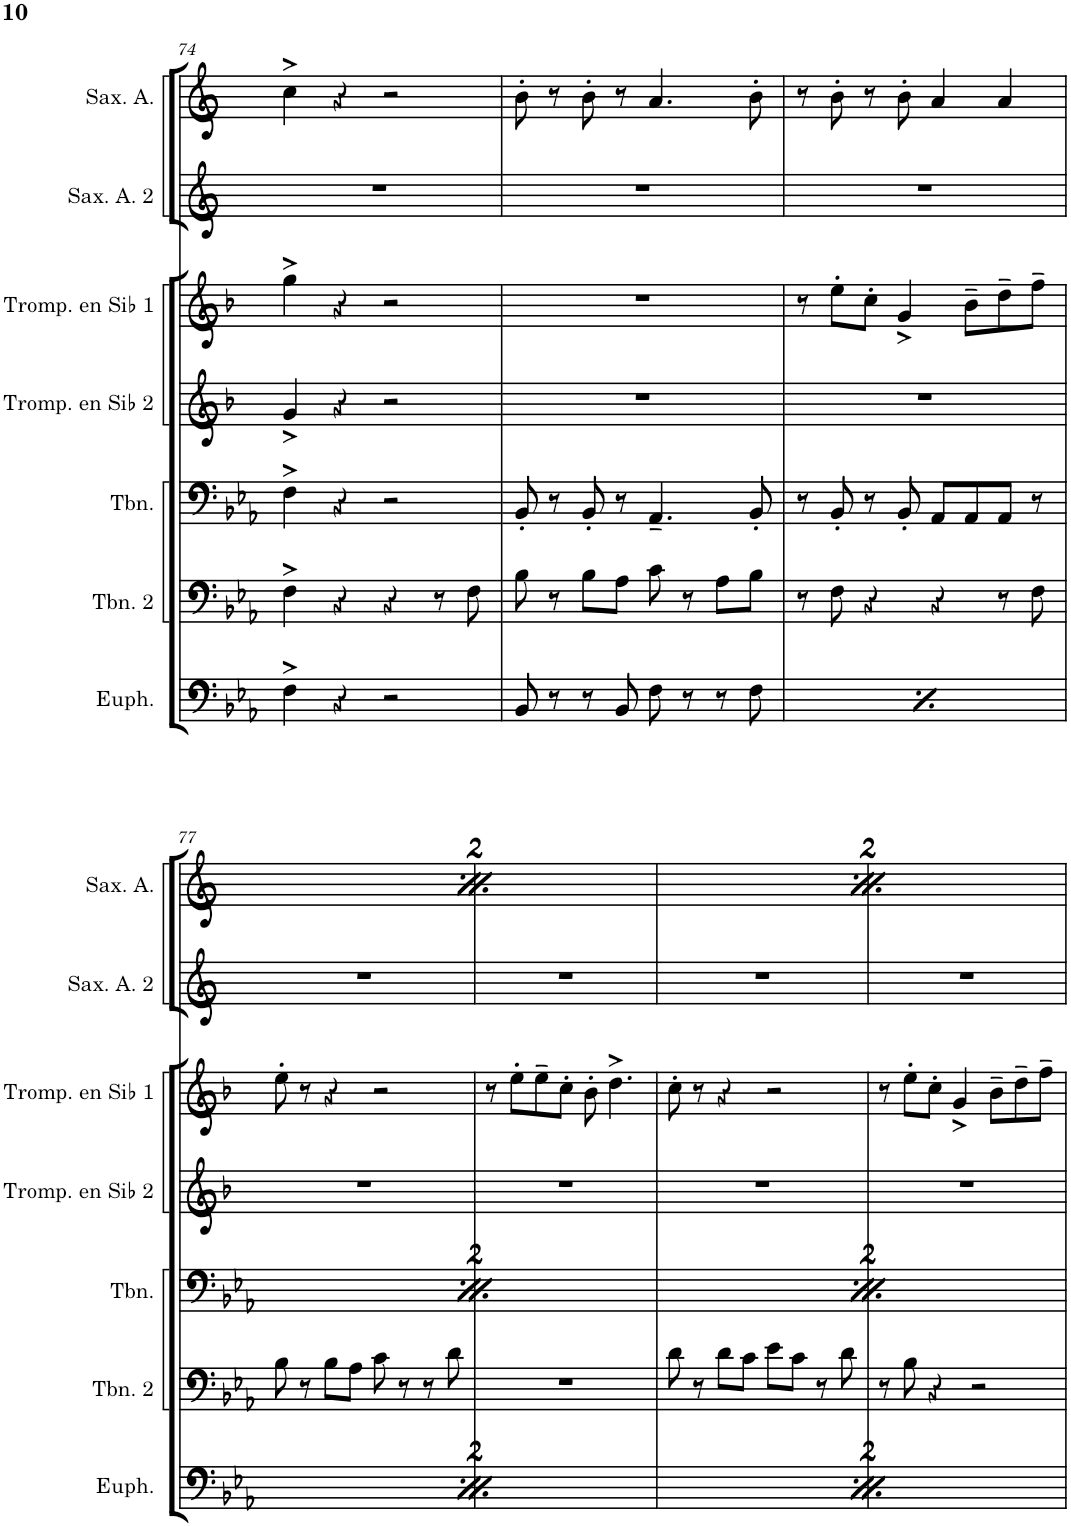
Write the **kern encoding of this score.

**kern	**kern	**kern	**kern	**kern	**kern	**kern
*part7	*part6	*part5	*part4	*part3	*part2	*part1
*staff7	*staff6	*staff5	*staff4	*staff3	*staff2	*staff1
*I"Euphonium	*I"Trombone 2	*I"Trombone	*I"Trompette en Sib 2	*I"Trompette en Sib 1	*I"Saxophone Alto 2	*I"Saxophone Alto
*I'Euph.	*I'Tbn. 2	*I'Tbn.	*I'Tromp. en Sib 2	*I'Tromp. en Sib 1	*I'Sax. A. 2	*I'Sax. A.
!!LO:PB:g=z
*clefF4	*clefF4	*clefF4	*clefG2	*clefG2	*clefG2	*clefG2
*	*	*	*Trd1c2	*Trd1c2	*Trd5c9	*Trd5c9
*k[b-e-a-]	*k[b-e-a-]	*k[b-e-a-]	*k[b-]	*k[b-]	*k[]	*k[]
*M4/4	*M4/4	*M4/4	*M4/4	*M4/4	*M4/4	*M4/4
=74	=74	=74	=74	=74	=74	=74
4F^\	4F^\	4F^\	4g^/	4gg^\	1r	4cc^\
4r	4r	4r	4r	4r	.	4r
2r	4r	2r	2r	2r	.	2r
.	8r	.	.	.	.	.
.	8F\	.	.	.	.	.
=75	=75	=75	=75	=75	=75	=75
8BB-/	8B-\	8BB-'/	1r	1r	1r	8b'\
8r	8r	8r	.	.	.	8r
8r	8B-\L	8BB-'/	.	.	.	8b'\
8BB-/	8A-\J	8r	.	.	.	8r
8F\	8c\	4.AA-~/	.	.	.	4.a/
8r	8r	.	.	.	.	.
8r	8A-\L	.	.	.	.	.
8F\	8B-\J	8BB-'/	.	.	.	8b'\
=76	=76	=76	=76	=76	=76	=76
8BB-/	8r	8r	1r	8r	1r	8r
8r	8F\	8BB-'/	.	8ee'\L	.	8b'\
8r	4r	8r	.	8cc'\J	.	8r
8BB-/	.	8BB-'/	.	4g^/	.	8b'\
8F\	4r	8AA-/L	.	.	.	4a/
8r	.	8AA-/	.	8b-~\L	.	.
8r	8r	8AA-/J	.	8dd~\	.	4a/
8F\	8F\	8r	.	8ff~\J	.	.
!!LO:LB:g=z
=77	=77	=77	=77	=77	=77	=77
8BB-/	8B-\	8BB-'/	1r	8ee'\	1r	8b'\
8r	8r	8r	.	8r	.	8r
8r	8B-\L	8BB-'/	.	4r	.	8b'\
8BB-/	8A-\J	8r	.	.	.	8r
8F\	8c\	4.AA-~/	.	2r	.	4.a/
8r	8r	.	.	.	.	.
8r	8r	.	.	.	.	.
8F\	8d\	8BB-'/	.	.	.	8b'\
=78	=78	=78	=78	=78	=78	=78
8BB-/	1r	8r	1r	8r	1r	8r
8r	.	8BB-'/	.	8ee'\L	.	8b'\
8r	.	8r	.	8ee~\	.	8r
8BB-/	.	8BB-'/	.	8cc'\J	.	8b'\
8F\	.	8AA-/L	.	8b-'\	.	4a/
8r	.	8AA-/	.	4.dd^\	.	.
8r	.	8AA-/J	.	.	.	4a/
8F\	.	8r	.	.	.	.
=79	=79	=79	=79	=79	=79	=79
8BB-/	8d\	8BB-'/	1r	8cc'\	1r	8b'\
8r	8r	8r	.	8r	.	8r
8r	8d\L	8BB-'/	.	4r	.	8b'\
8BB-/	8c\J	8r	.	.	.	8r
8F\	8e-\L	4.AA-~/	.	2r	.	4.a/
8r	8c\J	.	.	.	.	.
8r	8r	.	.	.	.	.
8F\	8d\	8BB-'/	.	.	.	8b'\
=80	=80	=80	=80	=80	=80	=80
8BB-/	8r	8r	1r	8r	1r	8r
8r	8B-\	8BB-'/	.	8ee'\L	.	8b'\
8r	4r	8r	.	8cc'\J	.	8r
8BB-/	.	8BB-'/	.	4g^/	.	8b'\
8F\	2r	8AA-/L	.	.	.	4a/
8r	.	8AA-/	.	8b-~\L	.	.
8r	.	8AA-/J	.	8dd~\	.	4a/
8F\	.	8r	.	8ff~\J	.	.
=	=	=	=	=	=	=
*-	*-	*-	*-	*-	*-	*-
